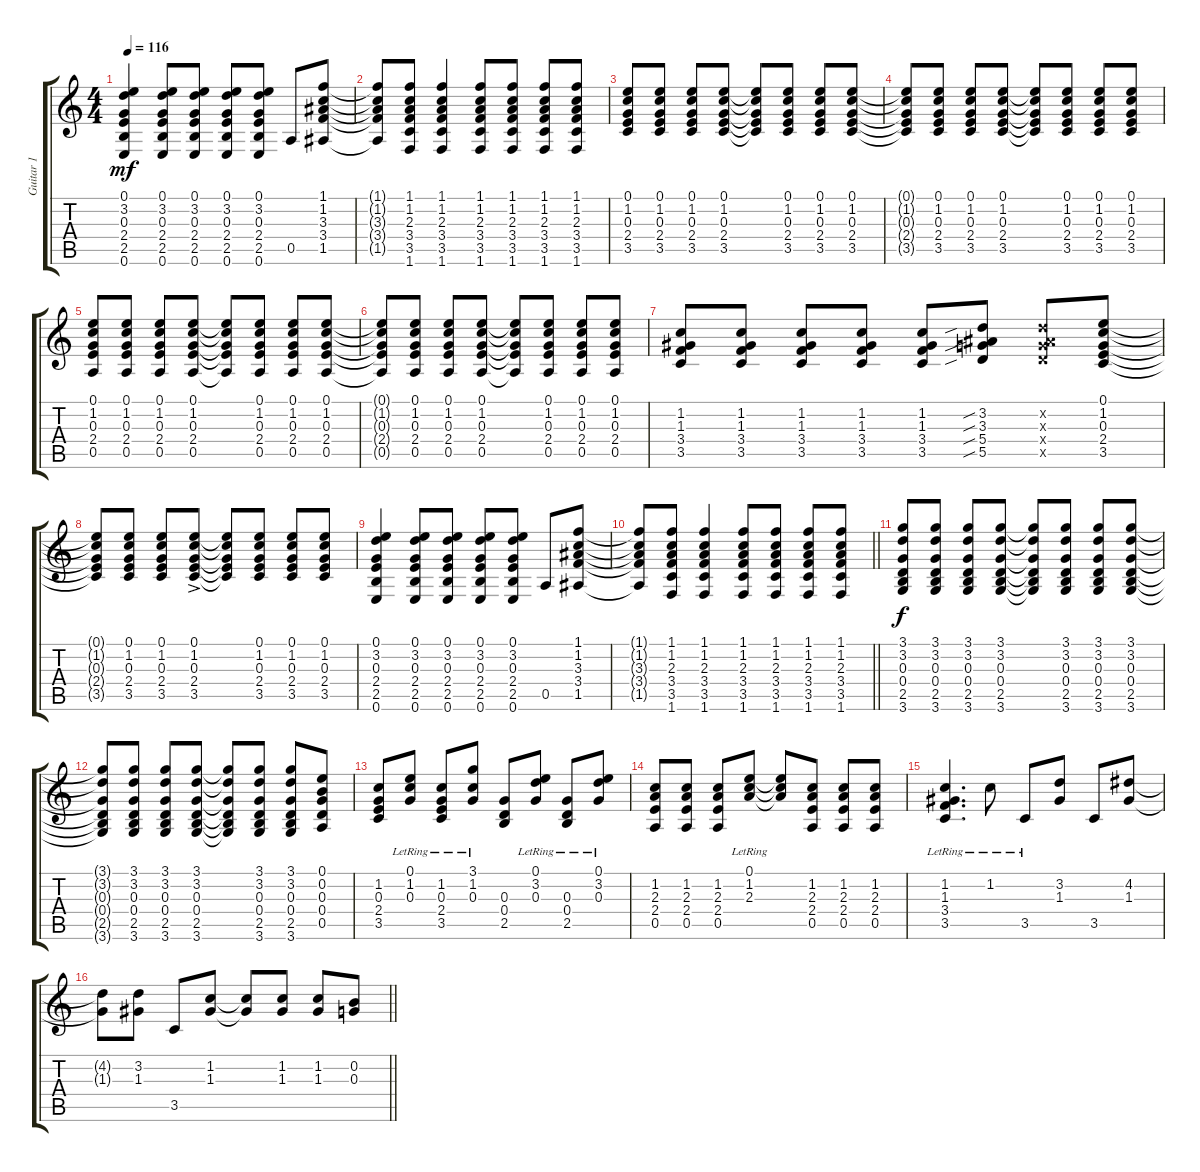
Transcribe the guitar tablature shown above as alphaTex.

\track ("Guitar 1" "Guitar 1") {instrument electricguitarclean}
\staff {score tabs}
\tuning (E4 B3 G3 D3 A2 E2) {hide}
\ts (4 4)
\tempo 116
\clef g2
\ks c
(0.1 3.2 0.3 2.4 2.5 0.6).4{dy mf} (0.1 3.2 0.3 2.4 2.5 0.6).8 (0.1 3.2 0.3 2.4 2.5 0.6).8 (0.1 3.2 0.3 2.4 2.5 0.6).8 (0.1 3.2 0.3 2.4 2.5 0.6).8 0.5.8 (1.1 1.2 3.3 3.4 1.5).8 |
(1.1{t} 1.2{t} 3.3{t} 3.4{t} 1.5{t}).8 (1.1 1.2 2.3 3.4 3.5 1.6).8 (1.1 1.2 2.3 3.4 3.5 1.6).4 (1.1 1.2 2.3 3.4 3.5 1.6).8 (1.1 1.2 2.3 3.4 3.5 1.6).8 (1.1 1.2 2.3 3.4 3.5 1.6).8 (1.1 1.2 2.3 3.4 3.5 1.6).8 |
(0.1 1.2 0.3 2.4 3.5).8 (0.1 1.2 0.3 2.4 3.5).8 (0.1 1.2 0.3 2.4 3.5).8 (0.1 1.2 0.3 2.4 3.5).8 (0.1{t} 1.2{t} 0.3{t} 2.4{t} 3.5{t}).8 (0.1 1.2 0.3 2.4 3.5).8 (0.1 1.2 0.3 2.4 3.5).8 (0.1 1.2 0.3 2.4 3.5).8 |
(0.1{t} 1.2{t} 0.3{t} 2.4{t} 3.5{t}).8 (0.1 1.2 0.3 2.4 3.5).8 (0.1 1.2 0.3 2.4 3.5).8 (0.1 1.2 0.3 2.4 3.5).8 (0.1{t} 1.2{t} 0.3{t} 2.4{t} 3.5{t}).8 (0.1 1.2 0.3 2.4 3.5).8 (0.1 1.2 0.3 2.4 3.5).8 (0.1 1.2 0.3 2.4 3.5).8 |
(0.1 1.2 0.3 2.4 0.5).8 (0.1 1.2 0.3 2.4 0.5).8 (0.1 1.2 0.3 2.4 0.5).8 (0.1 1.2 0.3 2.4 0.5).8 (0.1{t} 1.2{t} 0.3{t} 2.4{t} 0.5{t}).8 (0.1 1.2 0.3 2.4 0.5).8 (0.1 1.2 0.3 2.4 0.5).8 (0.1 1.2 0.3 2.4 0.5).8 |
(0.1{t} 1.2{t} 0.3{t} 2.4{t} 0.5{t}).8 (0.1 1.2 0.3 2.4 0.5).8 (0.1 1.2 0.3 2.4 0.5).8 (0.1 1.2 0.3 2.4 0.5).8 (0.1{t} 1.2{t} 0.3{t} 2.4{t} 0.5{t}).8 (0.1 1.2 0.3 2.4 0.5).8 (0.1 1.2 0.3 2.4 0.5).8 (0.1 1.2 0.3 2.4 0.5).8 |
(1.2 1.3 3.4 3.5).8 (1.2 1.3 3.4 3.5).8 (1.2 1.3 3.4 3.5).8 (1.2 1.3 3.4 3.5).8 (1.2 1.3 3.4 3.5).8 (3.2{sib} 3.3{sib} 5.4{sib} 5.5{sib}).8 (3.2{x} 3.3{x} 5.4{x} 5.5{x}).8 (0.1 1.2 0.3 2.4 3.5).8 |
(0.1{t} 1.2{t} 0.3{t} 2.4{t} 3.5{t}).8 (0.1 1.2 0.3 2.4 3.5).8 (0.1 1.2 0.3 2.4 3.5).8 (0.1{ac} 1.2{ac} 0.3{ac} 2.4{ac} 3.5{ac}).8 (0.1{t} 1.2{t} 0.3{t} 2.4{t} 3.5{t}).8 (0.1 1.2 0.3 2.4 3.5).8 (0.1 1.2 0.3 2.4 3.5).8 (0.1 1.2 0.3 2.4 3.5).8 |
(0.1 3.2 0.3 2.4 2.5 0.6).4 (0.1 3.2 0.3 2.4 2.5 0.6).8 (0.1 3.2 0.3 2.4 2.5 0.6).8 (0.1 3.2 0.3 2.4 2.5 0.6).8 (0.1 3.2 0.3 2.4 2.5 0.6).8 0.5.8 (1.1 1.2 3.3 3.4 1.5).8 |
\barLineRight lightlight
(1.1{t} 1.2{t} 3.3{t} 3.4{t} 1.5{t}).8 (1.1 1.2 2.3 3.4 3.5 1.6).8 (1.1 1.2 2.3 3.4 3.5 1.6).4 (1.1 1.2 2.3 3.4 3.5 1.6).8 (1.1 1.2 2.3 3.4 3.5 1.6).8 (1.1 1.2 2.3 3.4 3.5 1.6).8 (1.1 1.2 2.3 3.4 3.5 1.6).8 |
(3.1 3.2 0.3 0.4 2.5 3.6).8{dy f} (3.1 3.2 0.3 0.4 2.5 3.6).8 (3.1 3.2 0.3 0.4 2.5 3.6).8 (3.1 3.2 0.3 0.4 2.5 3.6).8 (3.1{t} 3.2{t} 0.3{t} 0.4{t} 2.5{t} 3.6{t}).8 (3.1 3.2 0.3 0.4 2.5 3.6).8 (3.1 3.2 0.3 0.4 2.5 3.6).8 (3.1 3.2 0.3 0.4 2.5 3.6).8 |
(3.1{t} 3.2{t} 0.3{t} 0.4{t} 2.5{t} 3.6{t}).8 (3.1 3.2 0.3 0.4 2.5 3.6).8 (3.1 3.2 0.3 0.4 2.5 3.6).8 (3.1 3.2 0.3 0.4 2.5 3.6).8 (3.1{t} 3.2{t} 0.3{t} 0.4{t} 2.5{t} 3.6{t}).8 (3.1 3.2 0.3 0.4 2.5 3.6).8 (3.1 3.2 0.3 0.4 2.5 3.6).8 (0.1 0.2 0.3 0.4 0.5).8 |
(1.2 0.3 2.4 3.5).8 (0.1{lr} 1.2{lr} 0.3{lr}).8 (1.2{lr} 0.3{lr} 2.4{lr} 3.5{lr}).8 (3.1{lr} 1.2{lr} 0.3{lr}).8 (0.3 0.4 2.5).8 (0.1{lr} 3.2{lr} 0.3{lr}).8 (0.3{lr} 0.4{lr} 2.5{lr}).8 (0.1{lr} 3.2{lr} 0.3{lr}).8 |
(1.2 2.3 2.4 0.5).8 (1.2 2.3 2.4 0.5).8 (1.2 2.3 2.4 0.5).8 (0.1{lr} 1.2{lr} 2.3{lr}).8 (0.1{t} 1.2{t} 2.3{t}).8 (1.2 2.3 2.4 0.5).8 (1.2 2.3 2.4 0.5).8 (1.2 2.3 2.4 0.5).8 |
(1.2{lr} 1.3{lr} 3.4{lr} 3.5{lr}).4{d} 1.2{lr}.8 3.5{lr}.8 (3.2 1.3).8 3.5.8 (4.2 1.3).8 |
\barLineRight lightlight
(4.2{t} 1.3{t}).8 (3.2 1.3).8 3.5.8 (1.2 1.3).8 (1.2{t} 1.3{t}).8 (1.2 1.3).8 (1.2 1.3).8 (0.2 0.3).8
